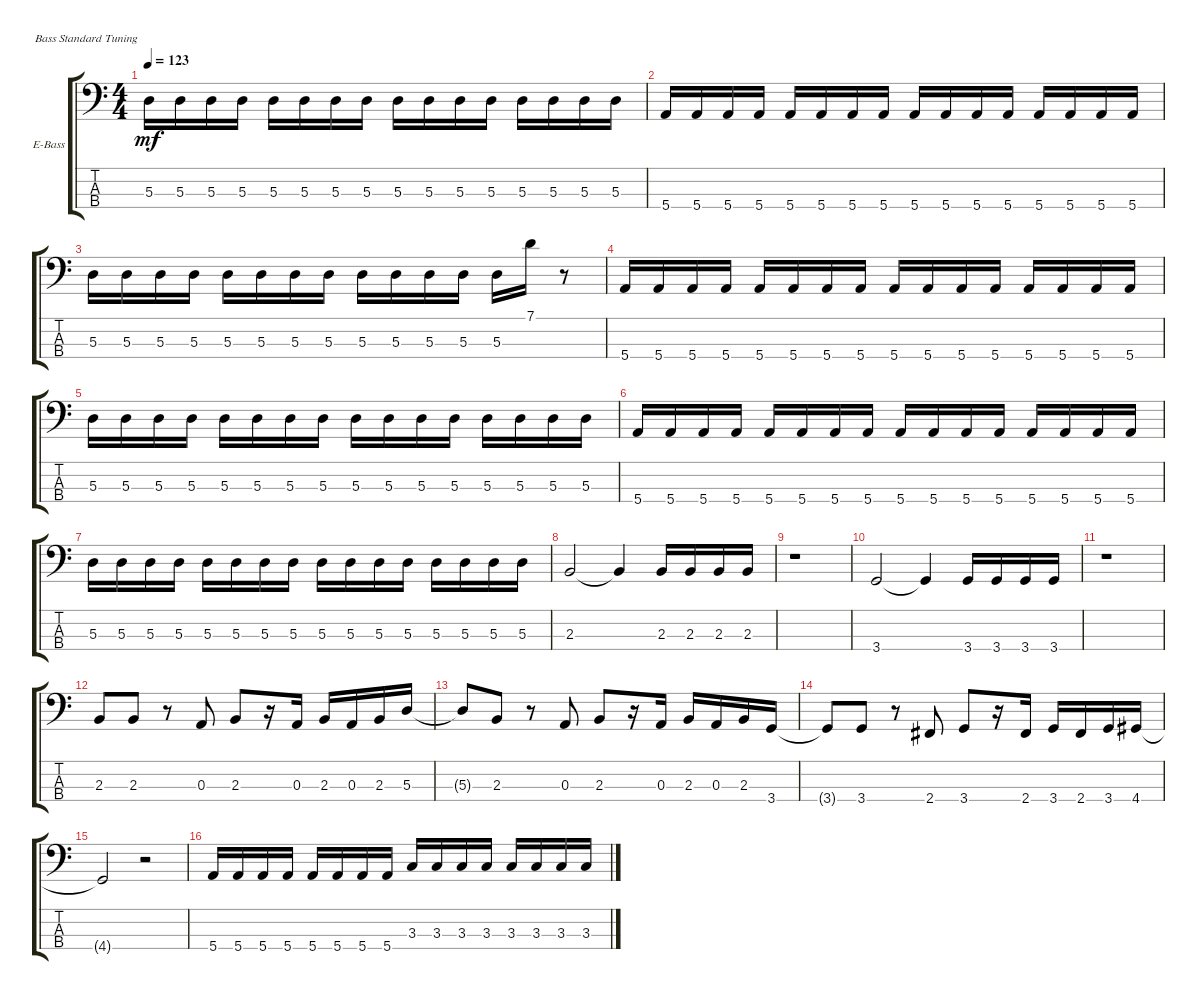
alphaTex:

\defaultSystemsLayout 4
\bracketExtendMode groupsimilarinstruments
\firstSystemTrackNameOrientation horizontal
\otherSystemsTrackNameOrientation horizontal
\track ("Bass" "E-Bass") {instrument electricbassfinger}
\staff {score tabs}
\tuning (G2 D2 A1 E1)
\ts (4 4)
\tempo 123
\clef f4
\scale
0.333333
\ks c
5.3.16{dy mf} 5.3.16 5.3.16 5.3.16 5.3.16 5.3.16 5.3.16 5.3.16 5.3.16 5.3.16 5.3.16 5.3.16 5.3.16 5.3.16 5.3.16 5.3.16 |
\scale
0.333333 5.4.16 5.4.16 5.4.16 5.4.16 5.4.16 5.4.16 5.4.16 5.4.16 5.4.16 5.4.16 5.4.16 5.4.16 5.4.16 5.4.16 5.4.16 5.4.16 |
\scale
0.333333 5.3.16 5.3.16 5.3.16 5.3.16 5.3.16 5.3.16 5.3.16 5.3.16 5.3.16 5.3.16 5.3.16 5.3.16 5.3.16 7.1.16 r.8 |
\scale
0.333333 5.4.16 5.4.16 5.4.16 5.4.16 5.4.16 5.4.16 5.4.16 5.4.16 5.4.16 5.4.16 5.4.16 5.4.16 5.4.16 5.4.16 5.4.16 5.4.16 |
\scale
0.333333 5.3.16 5.3.16 5.3.16 5.3.16 5.3.16 5.3.16 5.3.16 5.3.16 5.3.16 5.3.16 5.3.16 5.3.16 5.3.16 5.3.16 5.3.16 5.3.16 |
\scale
0.333333 5.4.16 5.4.16 5.4.16 5.4.16 5.4.16 5.4.16 5.4.16 5.4.16 5.4.16 5.4.16 5.4.16 5.4.16 5.4.16 5.4.16 5.4.16 5.4.16 |
\scale
0.333333 5.3.16 5.3.16 5.3.16 5.3.16 5.3.16 5.3.16 5.3.16 5.3.16 5.3.16 5.3.16 5.3.16 5.3.16 5.3.16 5.3.16 5.3.16 5.3.16 |
\scale
0.333333 2.3.2 2.3{t}.4 2.3.16 2.3.16 2.3.16 2.3.16 |
\scale
0.333333 r.1 |
\scale
0.333333 3.4.2 3.4{t}.4 3.4.16 3.4.16 3.4.16 3.4.16 |
\scale
0.333333 r.1 |
2.3.8 2.3.8 r.8 0.3.8 2.3.8 r.16 0.3.16 2.3.16 0.3.16 2.3.16 5.3.16 |
5.3{t}.8 2.3.8 r.8 0.3.8 2.3.8 r.16 0.3.16 2.3.16 0.3.16 2.3.16 3.4.16 |
3.4{t}.8 3.4.8 r.8 2.4.8 3.4.8 r.16 2.4.16 3.4.16 2.4.16 3.4.16 4.4.16 |
4.4{t}.2 r.2 |
5.4.16 5.4.16 5.4.16 5.4.16 5.4.16 5.4.16 5.4.16 5.4.16 3.3.16 3.3.16 3.3.16 3.3.16 3.3.16 3.3.16 3.3.16 3.3.16
